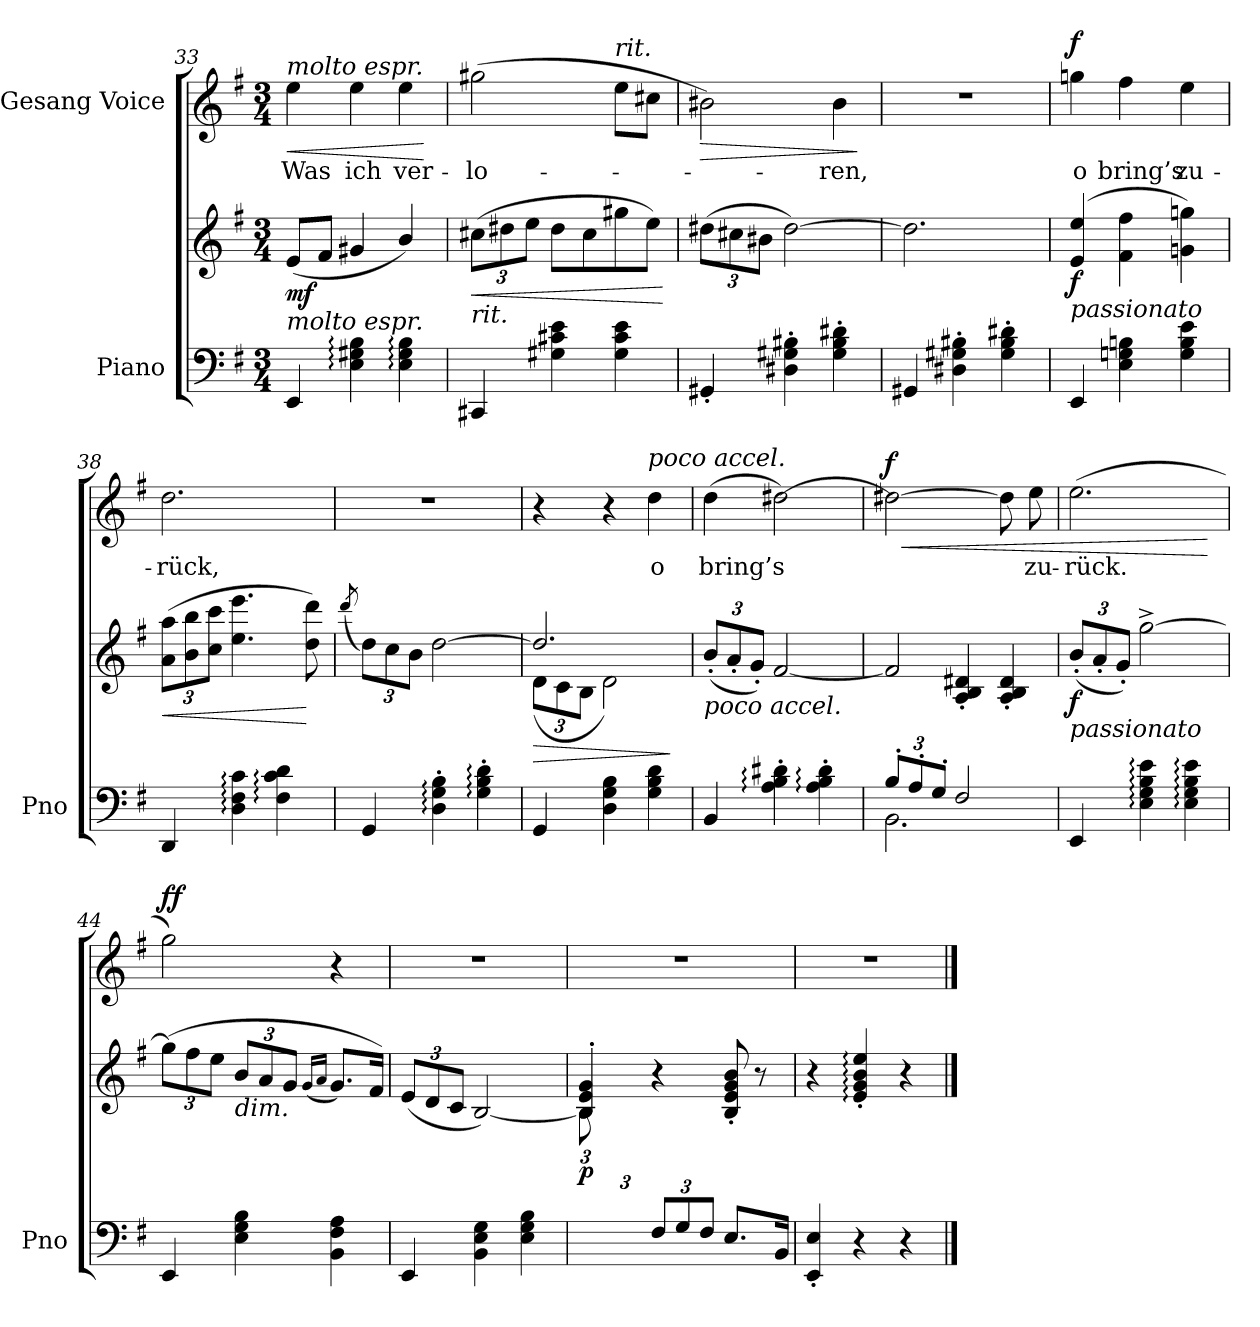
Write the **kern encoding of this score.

**kern	**kern	**dynam	**kern	**text	**dynam
*part2	*part2	*part2	*part1	*part1	*part1
*staff3	*staff2	*staff2/3	*staff1	*staff1	*staff1
*I"Piano	*	*	*I"Gesang Voice	*	*
*I'Pno	*	*	*	*	*
*clefF4	*clefG2	*	*clefG2	*	*
*k[f#]	*k[f#]	*	*k[f#]	*	*
*M3/4	*M3/4	*	*M3/4	*	*
=33	=33	=33	=33	=33	=33
!	!	!	!LO:TX:a:i:t=molto espr.	!	!
!	!LO:TX:b:i:t=molto espr.	!	!	!	!
!	!	!LO:DY:b	!	!LO:LY:b	!LO:HP:b
4EE/	(<8e/L	mf	4ee\	Was	<
.	8f#/J	.	.	.	.
!	!	!	!	!LO:LY:b	!
4E\: 4G#X\: 4B\:	4g#X/	.	4ee\	ich	.
!	!	!	!	!LO:LY:b	!
4E\: 4G#\: 4B\:	4b/)	.	4ee\	ver-	.
.	.	.	.	.	[
=34	=34	=34	=34	=34	=34
*	*Xbrackettup	*	*	*	*
*	*	*	*MM110	*	*
!	!LO:TX:b:i:t=rit.	!	!	!	!
!	!	!LO:HP:b	!	!LO:LY:b	!
4CC#X/	(>12cc#X\L	<	(>2gg#X\	-lo-	.
.	12dd#X\	.	.	.	.
.	12ee\J	.	.	.	.
4G#X\ 4c#X\ 4e\	8dd#\L	.	.	.	.
.	8cc#\	.	.	.	.
!	!	!	!LO:TX:a:i:t=rit.	!	!
4G#\ 4c#\ 4e\	8gg#X\	.	8ee\L	.	.
.	8ee\J)	.	8cc#X\J	.	.
.	.	[	.	.	.
=35	=35	=35	=35	=35	=35
!	!	!	!	!	!LO:HP:b
4GG#X'/	(>12dd#X\L	.	2b#X\)	.	>
.	12cc#X\	.	.	.	.
.	12b#X\J	.	.	.	.
4D#X\' 4G#X\' 4B#X\'	[2dd#\)	.	.	.	.
!	!	!	!	!LO:LY:b	!
4G#\' 4B#\' 4d#X\'	.	.	4b#\	-ren,	.
.	.	.	.	.	]
!!LO:LB:g=z
=36	=36	=36	=36	=36	=36
4GG#X/	2.dd#\]	.	2.r	.	.
4D#X\' 4G#X\' 4B#X\'	.	.	.	.	.
4G#\' 4B#\' 4d#X\'	.	.	.	.	.
=37	=37	=37	=37	=37	=37
*	*	*	*MM116	*	*
!	!LO:TX:b:i:t=passionato	!	!	!	!
!	!	!LO:DY:b	!	!LO:LY:b	!LO:DY:a
4EE/	(>4e/ 4ee/	f	4ggn\	o	f
!	!	!	!	!LO:LY:b	!
4E\ 4Gn\ 4Bn\	4f#\ 4ff#\	.	4ff#\	bring’s	.
!	!	!	!	!LO:LY:b	!
4G\ 4B\ 4e\	4gn\ 4ggn\)	.	4ee\	zu-	.
=38	=38	=38	=38	=38	=38
!	!	!LO:HP:b	!	!LO:LY:b	!
4DD/	(>12a\ 12aa\L	<	2.dd\	-rück,	.
.	12b\ 12bb\	.	.	.	.
.	12cc\ 12ccc\J	.	.	.	.
4D\: 4F#\: 4c\:	4.ee\ 4.eee\	.	.	.	.
4F#\: 4c\: 4d\:	.	.	.	.	.
.	8dd\ 8ddd\)	[	.	.	.
=39	=39	=39	=39	=39	=39
.	(<8qddd/	.	.	.	.
4GG/	12dd\L)	.	2.r	.	.
.	12cc\	.	.	.	.
.	12b\J	.	.	.	.
4D\:' 4G\:' 4B\:'	[2dd\	.	.	.	.
4G\:' 4B\:' 4d\:'	.	.	.	.	.
=40	=40	=40	=40	=40	=40
!	!	!LO:HP:b	!	!	!
*	*^	*	*	*	*
4GG/	2.dd/]	(>12d\L	>	4r	.	.
.	.	12c\	.	.	.	.
.	.	12B\J	.	.	.	.
4D\ 4G\ 4B\	.	2d\)	.	4r	.	.
*	*	*	*	*MM120	*	*
!	!	!	!	!LO:TX:a:i:t=poco accel.	!	!
!	!	!	!	!	!LO:LY:b	!
4G\ 4B\ 4d\	.	.	.	4dd\	o	.
*	*v	*v	*	*	*	*
.	.	]	.	.	.
=41	=41	=41	=41	=41	=41
!	!LO:TX:b:i:t=poco accel.	!	!	!	!
!	!	!	!	!LO:LY:b	!
4BB/	(<12b'/L	.	(>4dd\	bring’s	.
.	12a'/	.	.	.	.
.	12g'/J)	.	.	.	.
4A\:' 4B\:' 4d#X\:'	[2f#/	.	[2dd#X\)	.	.
4A\:' 4B\:' 4d#\:'	.	.	.	.	.
!!LO:LB:g=z
=42	=42	=42	=42	=42	=42
*Xbrackettup	*	*	*	*	*
*^	*^	*	*	*	*
!	!	!	!	!	!	!	!LO:HP:b
!	!	!	!	!	!	!	!LO:DY:n=1:b
12B'/L	2.BB\	2f#/]	4ryy	.	2dd#X\_	.	< f
12A'/	.	.	.	.	.	.	.
12G'/J	.	.	.	.	.	.	.
2F#/	.	.	4A/' 4B/' 4d#X/'	.	.	.	.
.	.	4ryy	4A/' 4B/' 4d#/'	.	8dd#\]	.	.
!	!	!	!	!	!	!LO:LY:b	!
.	.	.	.	.	8ee\	zu-	.
*v	*v	*	*	*	*	*	*
*	*v	*v	*	*	*	*
=43	=43	=43	=43	=43	=43
!	!LO:TX:b:i:t=passionato	!	!	!	!
!	!	!LO:DY:b	!	!LO:LY:b	!
4EE/	(<12b'/L	f	(>2.ee\	-rück.	.
.	12a'/	.	.	.	.
.	12g'/J)	.	.	.	.
4E\: 4G\: 4B\: 4e\:	[2gg^\	.	.	.	.
4E\: 4G\: 4B\: 4e\:	.	.	.	.	.
.	.	.	.	.	[
=44	=44	=44	=44	=44	=44
!	!	!	!	!	!LO:DY:b
4EE/	(>12gg\L]	.	2gg\)	.	ff
.	12ff#\	.	.	.	.
.	12ee\J	.	.	.	.
!	!LO:TX:b:i:t=dim.	!	!	!	!
4E\ 4G\ 4B\	12b/L	.	.	.	.
.	12a/	.	.	.	.
.	12g/J	.	.	.	.
.	(<16qg/LL	.	.	.	.
.	16qa/JJ	.	.	.	.
4BB\ 4F#\ 4A\	8.g/L)	.	4r	.	.
.	16f#/Jk)	.	.	.	.
=45	=45	=45	=45	=45	=45
4EE/	(<12e/L	.	2.r	.	.
.	12d/	.	.	.	.
.	12c/J	.	.	.	.
4BB\ 4E\ 4G\	[2B/)	.	.	.	.
4E\ 4G\ 4B\	.	.	.	.	.
=46	=46	=46	=46	=46	=46
*	*^	*	*	*	*
!	!	!	!LO:DY:b	!	!	!
12ryy	4B/]' 4e/' 4g/'	12B\L	p	2.r	.	.
12A/	.	3%2ryy	.	.	.	.
12G/J	.	.	.	.	.	.
12F#/L	4r	.	.	.	.	.
12G/	.	.	.	.	.	.
12F#/J	.	.	.	.	.	.
8.E/L	8B/' 8e/' 8g/' 8b/'	.	.	.	.	.
.	8r	.	.	.	.	.
16BB/Jk	.	.	.	.	.	.
*	*v	*v	*	*	*	*
=47	=47	=47	=47	=47	=47
4EE/' 4E/'	4r	.	2.r	.	.
4r	4e/:' 4g/:' 4b/:' 4ee/:'	.	.	.	.
4r	4r	.	.	.	.
==	==	==	==	==	==
*-	*-	*-	*-	*-	*-
